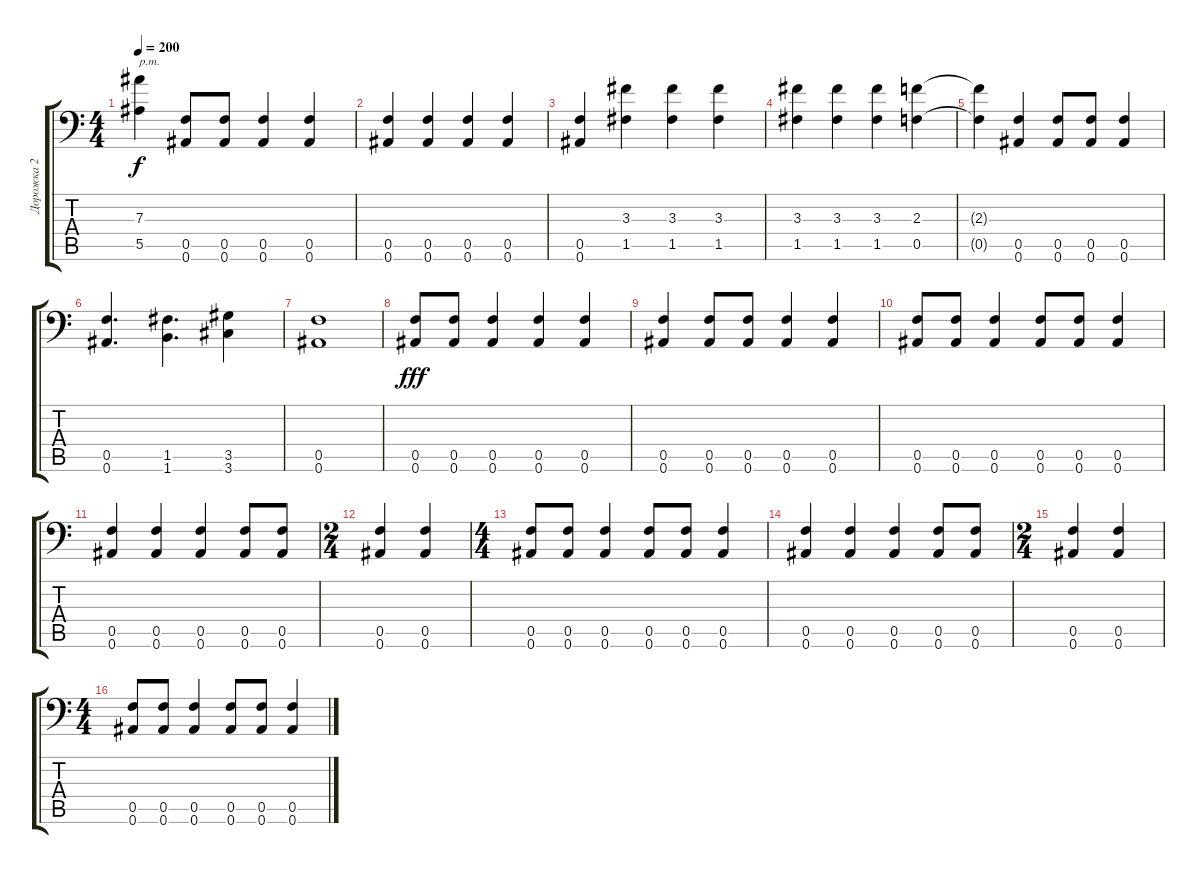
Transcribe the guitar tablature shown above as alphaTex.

\track ("Дорожка 2" "Дорожка 2") {instrument distortionguitar}
\staff {score tabs}
\tuning (C4 G3 Eb3 Bb2 F2 Bb1) {hide}
\ts (4 4)
\tempo 200
\clef f4
\ks c
(7.3{t} 5.5{t}).4{txt "p.m." dy f} (0.5 0.6).8 (0.5 0.6).8 (0.5 0.6).4 (0.5 0.6).4 |
(0.5 0.6).4 (0.5 0.6).4 (0.5 0.6).4 (0.5 0.6).4 |
(0.5 0.6).4 (3.3 1.5).4 (3.3 1.5).4 (3.3 1.5).4 |
(3.3 1.5).4 (3.3 1.5).4 (3.3 1.5).4 (2.3 0.5).4 |
(2.3{t} 0.5{t}).4 (0.5 0.6).4 (0.5 0.6).8 (0.5 0.6).8 (0.5 0.6).4 |
(0.5 0.6).4{d} (1.5 1.6).4{d} (3.5 3.6).4 |
(0.5 0.6).1 |
(0.5 0.6).8{dy fff} (0.5 0.6).8 (0.5 0.6).4 (0.5 0.6).4 (0.5 0.6).4 |
(0.5 0.6).4 (0.5 0.6).8 (0.5 0.6).8 (0.5 0.6).4 (0.5 0.6).4 |
(0.5 0.6).8 (0.5 0.6).8 (0.5 0.6).4 (0.5 0.6).8 (0.5 0.6).8 (0.5 0.6).4 |
(0.5 0.6).4 (0.5 0.6).4 (0.5 0.6).4 (0.5 0.6).8 (0.5 0.6).8 |
\ts (2 4)
(0.5 0.6).4 (0.5 0.6).4 |
\ts (4 4)
(0.5 0.6).8 (0.5 0.6).8 (0.5 0.6).4 (0.5 0.6).8 (0.5 0.6).8 (0.5 0.6).4 |
(0.5 0.6).4 (0.5 0.6).4 (0.5 0.6).4 (0.5 0.6).8 (0.5 0.6).8 |
\ts (2 4)
(0.5 0.6).4 (0.5 0.6).4 |
\ts (4 4)
(0.5 0.6).8 (0.5 0.6).8 (0.5 0.6).4 (0.5 0.6).8 (0.5 0.6).8 (0.5 0.6).4
